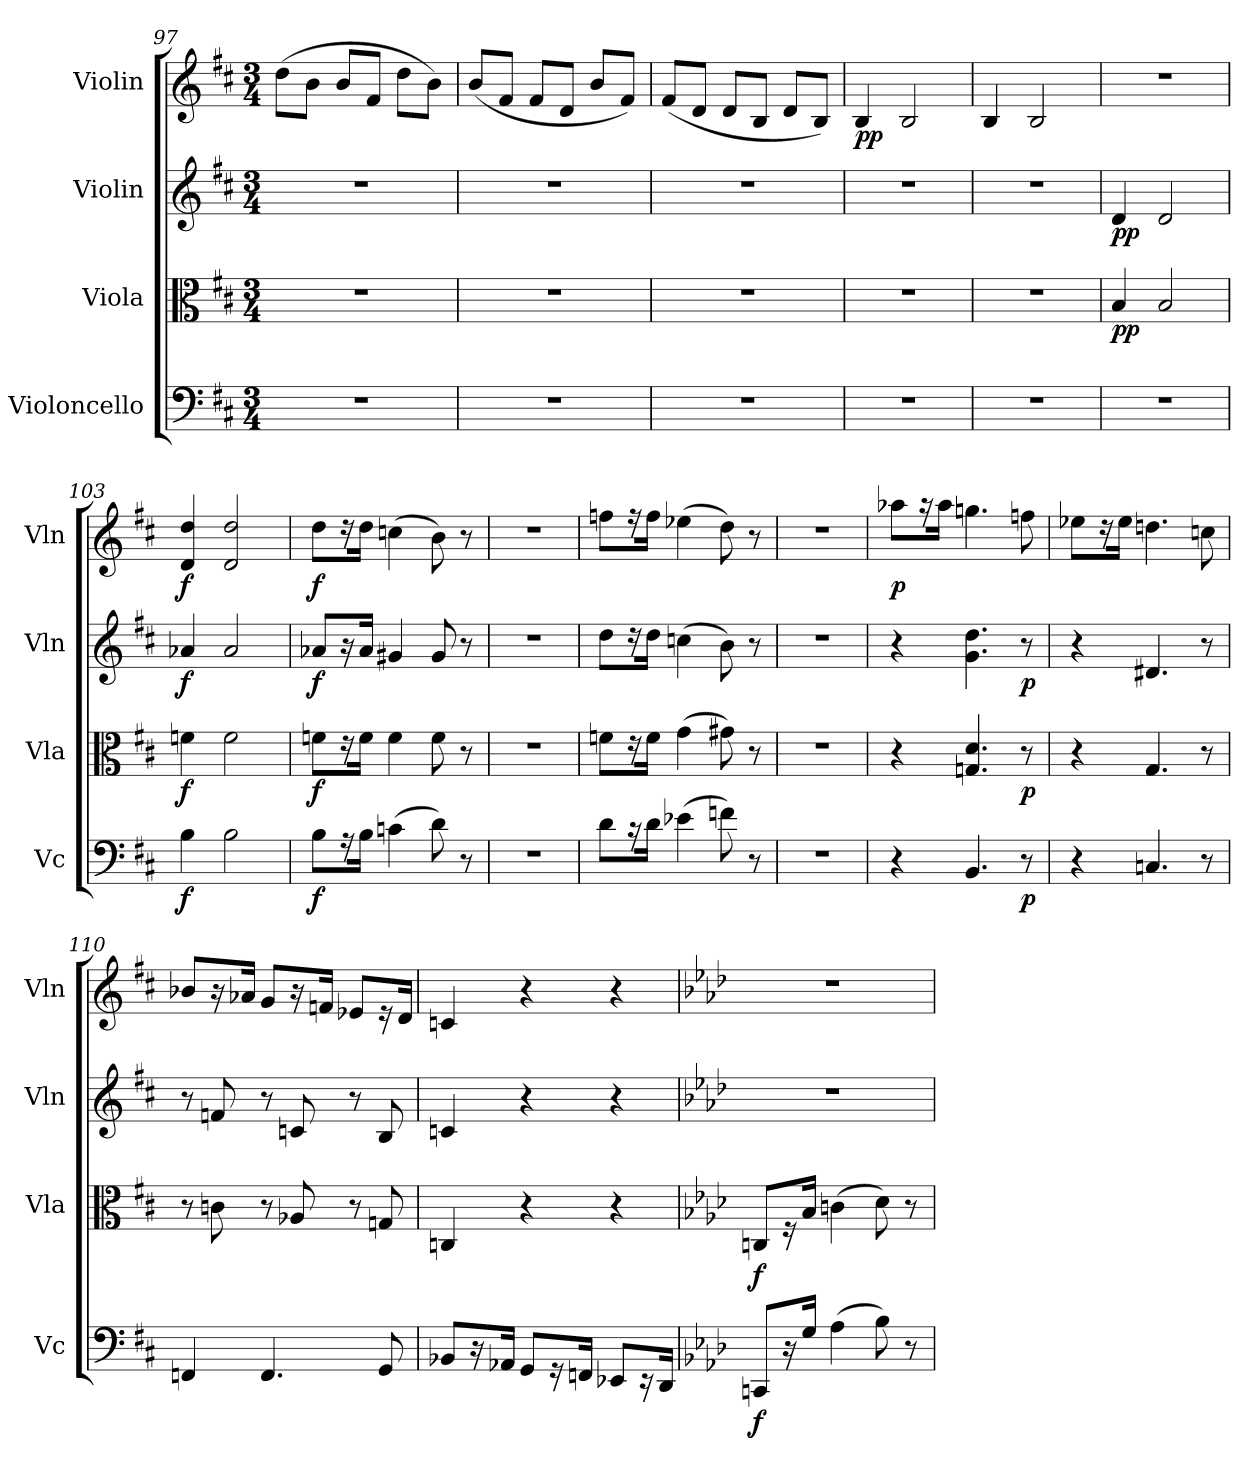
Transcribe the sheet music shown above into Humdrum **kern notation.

**kern	**dynam	**kern	**dynam	**kern	**dynam	**kern	**dynam
*part4	*part4	*part3	*part3	*part2	*part2	*part1	*part1
*staff4	*staff4	*staff3	*staff3	*staff2	*staff2	*staff1	*staff1
*I"Violoncello	*	*I"Viola	*	*I"Violin	*	*I"Violin	*
*I'Vc	*	*I'Vla	*	*I'Vln	*	*I'Vln	*
*clefF4	*	*clefC3	*	*clefG2	*	*clefG2	*
*k[f#c#]	*	*k[f#c#]	*	*k[f#c#]	*	*k[f#c#]	*
*M3/4	*	*M3/4	*	*M3/4	*	*M3/4	*
=97	=97	=97	=97	=97	=97	=97	=97
2.r	.	2.r	.	2.r	.	(8dd\L	.
.	.	.	.	.	.	8b\J	.
.	.	.	.	.	.	8b/L	.
.	.	.	.	.	.	8f#/J	.
.	.	.	.	.	.	8dd\L	.
.	.	.	.	.	.	8b\J)	.
=98	=98	=98	=98	=98	=98	=98	=98
2.r	.	2.r	.	2.r	.	(8b/L	.
.	.	.	.	.	.	8f#/J	.
.	.	.	.	.	.	8f#/L	.
.	.	.	.	.	.	8d/J	.
.	.	.	.	.	.	8b/L	.
.	.	.	.	.	.	8f#/J)	.
=99	=99	=99	=99	=99	=99	=99	=99
2.r	.	2.r	.	2.r	.	(8f#/L	.
.	.	.	.	.	.	8d/J	.
.	.	.	.	.	.	8d/L	.
.	.	.	.	.	.	8B/J	.
.	.	.	.	.	.	8d/L	.
.	.	.	.	.	.	8B/J)	.
=100	=100	=100	=100	=100	=100	=100	=100
2.r	.	2.r	.	2.r	.	4B/	pp
.	.	.	.	.	.	2B/	.
=101	=101	=101	=101	=101	=101	=101	=101
2.r	.	2.r	.	2.r	.	4B/	.
.	.	.	.	.	.	2B/	.
=102	=102	=102	=102	=102	=102	=102	=102
2.r	.	4B/	pp	4d/	pp	2.r	.
.	.	2B/	.	2d/	.	.	.
=103	=103	=103	=103	=103	=103	=103	=103
4B\	f	4fn\	f	4a-X/	f	4d/ 4dd/	f
2B\	.	2f\	.	2a-/	.	2d/ 2dd/	.
=104	=104	=104	=104	=104	=104	=104	=104
8B\L	f	8fn\L	f	8a-X/L	f	8dd\L	f
16r	.	16r	.	16r	.	16r	.
16B\Jk	.	16f\Jk	.	16a-/Jk	.	16dd\Jk	.
(4cn\	.	4f\	.	4g#X/	.	(4ccn\	.
8d\)	.	8f\	.	8g#/	.	8b\)	.
8r	.	8r	.	8r	.	8r	.
=105	=105	=105	=105	=105	=105	=105	=105
2.r	.	2.r	.	2.r	.	2.r	.
=106	=106	=106	=106	=106	=106	=106	=106
8d\L	.	8fn\L	.	8dd\L	.	8ffn\L	.
16r	.	16r	.	16r	.	16r	.
16d\Jk	.	16f\Jk	.	16dd\Jk	.	16ff\Jk	.
(4e-X\	.	(4g\	.	(4ccn\	.	(4ee-X\	.
8fn\)	.	8g#X\)	.	8b\)	.	8dd\)	.
8r	.	8r	.	8r	.	8r	.
=107	=107	=107	=107	=107	=107	=107	=107
2.r	.	2.r	.	2.r	.	2.r	.
=108	=108	=108	=108	=108	=108	=108	=108
4r	.	4r	.	4r	.	8aa-X\L	p
.	.	.	.	.	.	16r	.
.	.	.	.	.	.	16aa-\Jk	.
4.BB/	.	4.Gn/ 4.d/	.	4.g\ 4.dd\	.	4.ggn\	.
8r	p	8r	p	8r	p	8ffn\	.
=109	=109	=109	=109	=109	=109	=109	=109
4r	.	4r	.	4r	.	8ee-X\L	.
.	.	.	.	.	.	16r	.
.	.	.	.	.	.	16ee-\Jk	.
4.Cn/	.	4.G/	.	4.d#X/	.	4.ddn\	.
8r	.	8r	.	8r	.	8ccn\	.
=110	=110	=110	=110	=110	=110	=110	=110
4FFn/	.	8r	.	8r	.	8b-X/L	.
.	.	8cn\	.	8fn/	.	16r	.
.	.	.	.	.	.	16a-X/Jk	.
4.FF/	.	8r	.	8r	.	8g/L	.
.	.	8A-X/	.	8cn/	.	16r	.
.	.	.	.	.	.	16fn/Jk	.
.	.	8r	.	8r	.	8e-X/L	.
8GG/	.	8Gn/	.	8B/	.	16r	.
.	.	.	.	.	.	16d/Jk	.
=111	=111	=111	=111	=111	=111	=111	=111
8BB-X/L	.	4Cn/	.	4cn/	.	4cn/	.
16r	.	.	.	.	.	.	.
16AA-X/Jk	.	.	.	.	.	.	.
8GG/L	.	4r	.	4r	.	4r	.
16r	.	.	.	.	.	.	.
16FFn/Jk	.	.	.	.	.	.	.
8EE-X/L	.	4r	.	4r	.	4r	.
16r	.	.	.	.	.	.	.
16DD/Jk	.	.	.	.	.	.	.
=112	=112	=112	=112	=112	=112	=112	=112
*k[b-e-a-d-]	*	*k[b-e-a-d-]	*	*k[b-e-a-d-]	*	*k[b-e-a-d-]	*
8CCn/L	f	8Cn/L	f	2.r	.	2.r	.
16r	.	16r	.	.	.	.	.
16G/Jk	.	16B-/Jk	.	.	.	.	.
(4A-\	.	(4cn\	.	.	.	.	.
8B-\)	.	8d-\)	.	.	.	.	.
8r	.	8r	.	.	.	.	.
=	=	=	=	=	=	=	=
*-	*-	*-	*-	*-	*-	*-	*-
